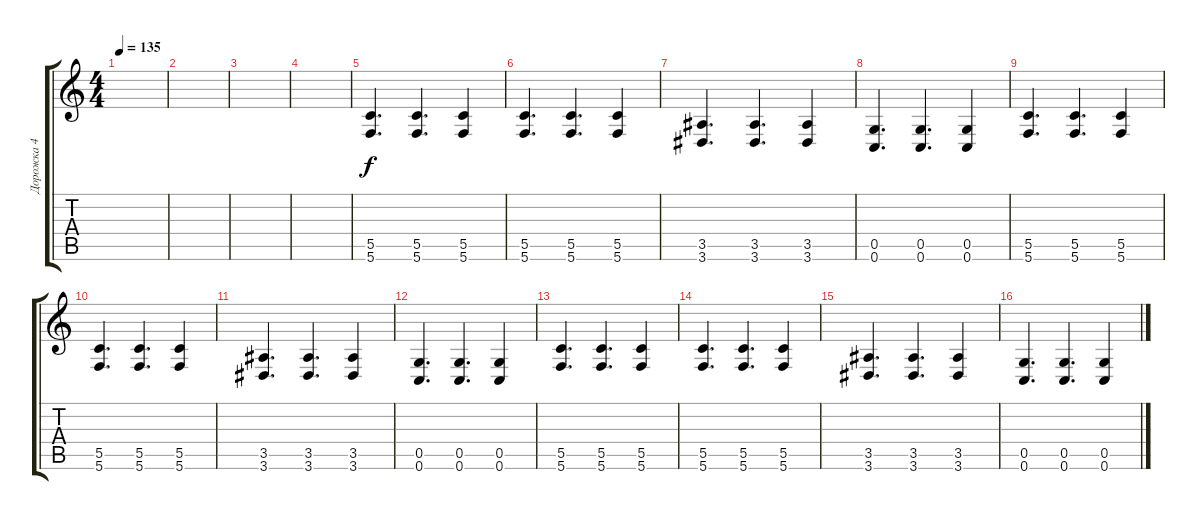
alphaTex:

\track ("Дорожка 4" "Дорожка 4") {instrument overdrivenguitar}
\staff {score tabs}
\tuning (D4 A3 F3 C3 G2 C2) {hide}
\ts (4 4)
\tempo 135
\clef g2
\ks c
|
|
|
|
(5.5 5.6).4{d} (5.5 5.6).4{d} (5.5 5.6).4 |
(5.5 5.6).4{d} (5.5 5.6).4{d} (5.5 5.6).4 |
(3.5 3.6).4{d} (3.5 3.6).4{d} (3.5 3.6).4 |
(0.5 0.6).4{d} (0.5 0.6).4{d} (0.5 0.6).4 |
(5.5 5.6).4{d} (5.5 5.6).4{d} (5.5 5.6).4 |
(5.5 5.6).4{d} (5.5 5.6).4{d} (5.5 5.6).4 |
(3.5 3.6).4{d} (3.5 3.6).4{d} (3.5 3.6).4 |
(0.5 0.6).4{d} (0.5 0.6).4{d} (0.5 0.6).4 |
(5.5 5.6).4{d} (5.5 5.6).4{d} (5.5 5.6).4 |
(5.5 5.6).4{d} (5.5 5.6).4{d} (5.5 5.6).4 |
(3.5 3.6).4{d} (3.5 3.6).4{d} (3.5 3.6).4 |
(0.5 0.6).4{d} (0.5 0.6).4{d} (0.5 0.6).4
